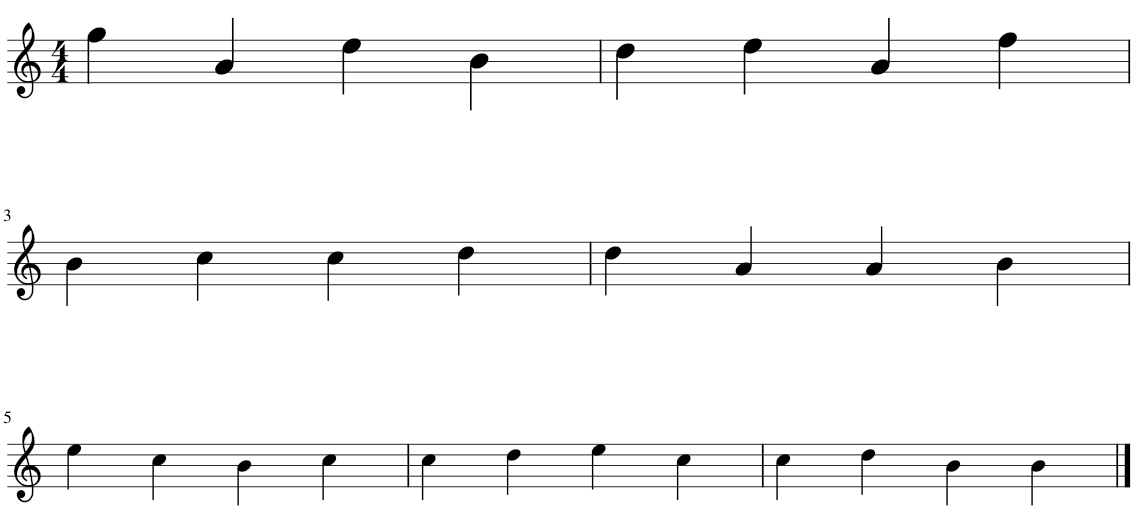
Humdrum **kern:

**kern
*part1
*staff1
*I"Piano
*I'Pno.
*clefG2
*k[]
*M4/4
=1
4gg!\
4a!/
4ee!\
4b!\
=2
4dd!\
4ee!\
4a!/
4ff!\
!!LO:LB:g=z
=3
4b!\
4cc!\
4cc!\
4dd!\
=4
4dd!\
4a!/
4a!/
4b!\
!!LO:LB:g=z
=5
4ee\
4cc\
4b\
4cc\
=6
4cc\
4dd\
4ee\
4cc\
=7
4cc\
4dd\
4b\
4b\
==
*-
